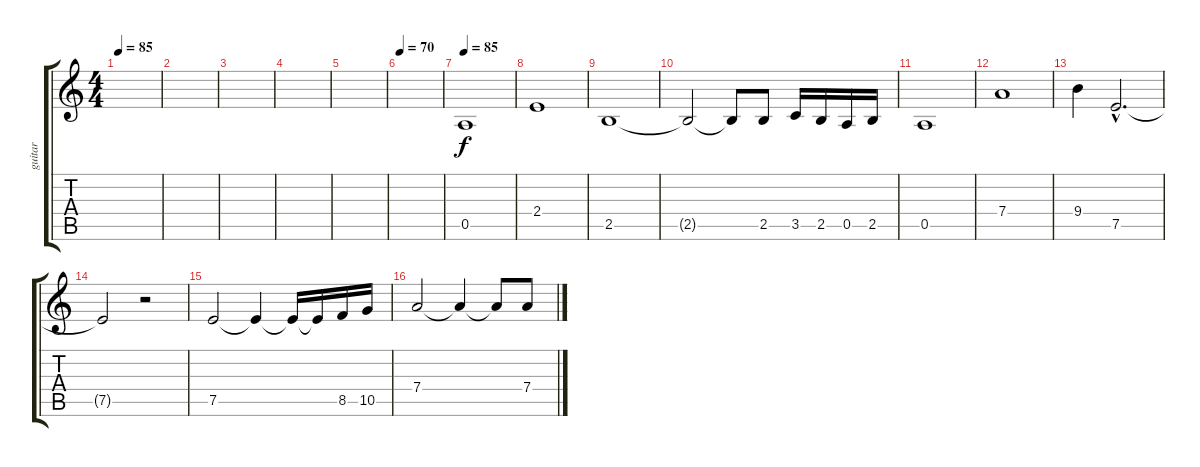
\track ("guitar" "guitar") {instrument distortionguitar}
\staff {score tabs}
\tuning (E4 B3 G3 D3 A2 E2) {hide}
\ts (4 4)
\tempo 85
\clef g2
\ks c
|
|
|
|
|
\tempo 70
|
\tempo 85
0.5.1 |
2.4.1 |
2.5.1 |
2.5{t}.2 2.5{t}.8 2.5.8 3.5.16 2.5.16 0.5.16 2.5.16 |
0.5.1 |
7.4.1 |
9.4.4 7.5{hac}.2{d} |
7.5{t}.2 r.2 |
7.5.2 7.5{t}.4 7.5{t}.16 7.5{t}.16 8.5.16 10.5.16 |
7.4.2 7.4{t}.4 7.4{t}.8 7.4.8
